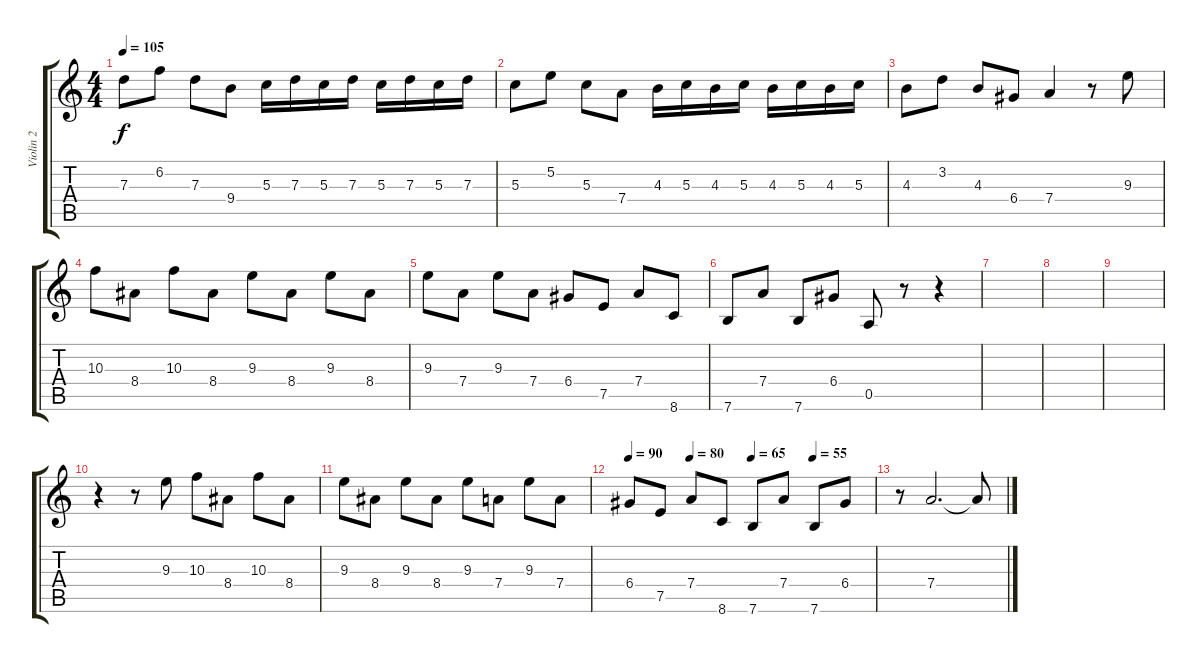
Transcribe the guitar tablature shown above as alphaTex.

\track ("Violin 2" "Violin 2") {instrument overdrivenguitar}
\staff {score tabs}
\tuning (E4 B3 G3 D3 A2 E2) {hide}
\ts (4 4)
\tempo 105
\clef g2
\ks c
7.3.8{dy f} 6.2.8 7.3.8 9.4.8 5.3.16 7.3.16 5.3.16 7.3.16 5.3.16 7.3.16 5.3.16 7.3.16 |
5.3.8 5.2.8 5.3.8 7.4.8 4.3.16 5.3.16 4.3.16 5.3.16 4.3.16 5.3.16 4.3.16 5.3.16 |
4.3.8 3.2.8 4.3.8 6.4.8 7.4.4 r.8 9.3.8 |
10.3.8 8.4.8 10.3.8 8.4.8 9.3.8 8.4.8 9.3.8 8.4.8 |
9.3.8 7.4.8 9.3.8 7.4.8 6.4.8 7.5.8 7.4.8 8.6.8 |
7.6.8 7.4.8 7.6.8 6.4.8 0.5.8 r.8 r.4 |
|
|
|
r.4 r.8 9.3.8 10.3.8 8.4.8 10.3.8 8.4.8 |
9.3.8 8.4.8 9.3.8 8.4.8 9.3.8 7.4.8 9.3.8 7.4.8 |
\tempo 90
\tempo (80 0.25)
\tempo (65 0.5)
\tempo (55 0.75)
6.4.8 7.5.8 7.4.8 8.6.8 7.6.8 7.4.8 7.6.8 6.4.8 |
r.8 7.4.2{d} 7.4{t}.8
